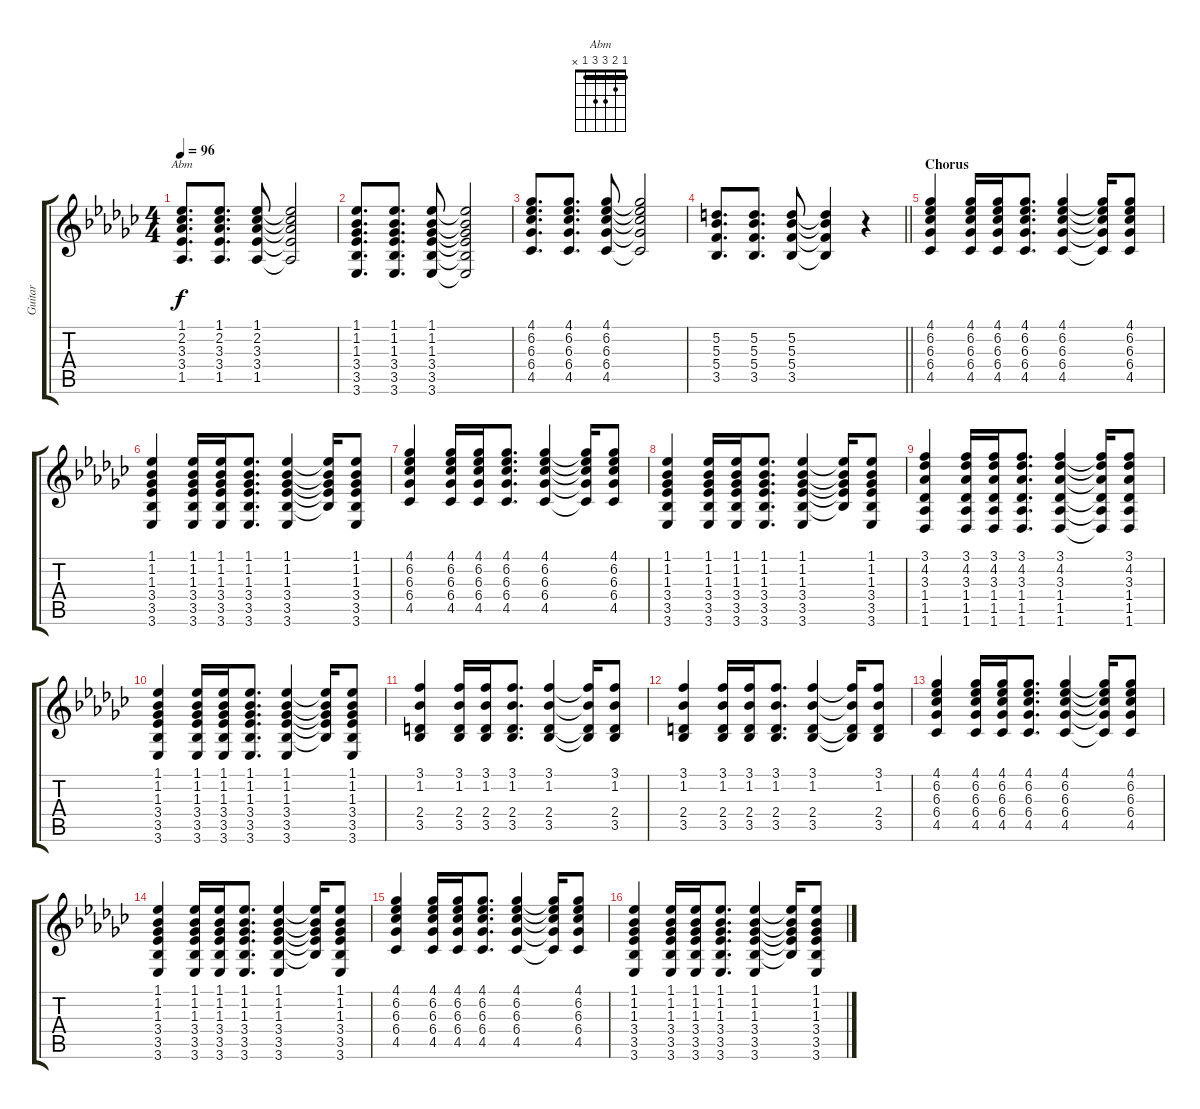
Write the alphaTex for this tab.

\track ("Guitar" "Guitar") {instrument distortionguitar}
\staff {score tabs}
\tuning (D4 A3 F3 C3 G2 C2) {hide}
\chord ("Abm" 1 2 3 3 1 x) {barre 1}
\ts (4 4)
\tempo 96
\clef g2
\ks gb
(1.1 2.2 3.3 3.4 1.5).8{d ch "Abm" dy f} (1.1 2.2 3.3 3.4 1.5).8{d} (1.1 2.2 3.3 3.4 1.5).8 (1.1{t} 2.2{t} 3.3{t} 3.4{t} 1.5{t}).2 |
(1.1 1.2 1.3 3.4 3.5 3.6).8{d} (1.1 1.2 1.3 3.4 3.5 3.6).8{d} (1.1 1.2 1.3 3.4 3.5 3.6).8 (1.1{t} 1.2{t} 1.3{t} 3.4{t} 3.5{t} 3.6{t}).2 |
(4.1 6.2 6.3 6.4 4.5).8{d} (4.1 6.2 6.3 6.4 4.5).8{d} (4.1 6.2 6.3 6.4 4.5).8 (4.1{t} 6.2{t} 6.3{t} 6.4{t} 4.5{t}).2 |
\barLineRight lightlight
(5.2 5.3 5.4 3.5).8{d} (5.2 5.3 5.4 3.5).8{d} (5.2 5.3 5.4 3.5).8 (5.2{t} 5.3{t} 5.4{t} 3.5{t}).4 r.4 |
\section ("" "Chorus")
(4.1 6.2 6.3 6.4 4.5).4 (4.1 6.2 6.3 6.4 4.5).16 (4.1 6.2 6.3 6.4 4.5).16 (4.1 6.2 6.3 6.4 4.5).8{d} (4.1 6.2 6.3 6.4 4.5).4 (4.1{t} 6.2{t} 6.3{t} 6.4{t} 4.5{t}).16 (4.1 6.2 6.3 6.4 4.5).8 |
(1.1 1.2 1.3 3.4 3.5 3.6).4 (1.1 1.2 1.3 3.4 3.5 3.6).16 (1.1 1.2 1.3 3.4 3.5 3.6).16 (1.1 1.2 1.3 3.4 3.5 3.6).8{d} (1.1 1.2 1.3 3.4 3.5 3.6).4 (1.1{t} 1.2{t} 1.3{t} 3.4{t} 3.5{t}).16 (1.1 1.2 1.3 3.4 3.5 3.6).8 |
(4.1 6.2 6.3 6.4 4.5).4 (4.1 6.2 6.3 6.4 4.5).16 (4.1 6.2 6.3 6.4 4.5).16 (4.1 6.2 6.3 6.4 4.5).8{d} (4.1 6.2 6.3 6.4 4.5).4 (4.1{t} 6.2{t} 6.3{t} 6.4{t} 4.5{t}).16 (4.1 6.2 6.3 6.4 4.5).8 |
(1.1 1.2 1.3 3.4 3.5 3.6).4 (1.1 1.2 1.3 3.4 3.5 3.6).16 (1.1 1.2 1.3 3.4 3.5 3.6).16 (1.1 1.2 1.3 3.4 3.5 3.6).8{d} (1.1 1.2 1.3 3.4 3.5 3.6).4 (1.1{t} 1.2{t} 1.3{t} 3.4{t} 3.5{t}).16 (1.1 1.2 1.3 3.4 3.5 3.6).8 |
(3.1 4.2 3.3 1.4 1.5 1.6).4 (3.1 4.2 3.3 1.4 1.5 1.6).16 (3.1 4.2 3.3 1.4 1.5 1.6).16 (3.1 4.2 3.3 1.4 1.5 1.6).8{d} (3.1 4.2 3.3 1.4 1.5 1.6).4 (3.1{t} 4.2{t} 3.3{t} 1.4{t} 1.5{t} 1.6{t}).16 (3.1 4.2 3.3 1.4 1.5 1.6).8 |
(1.1 1.2 1.3 3.4 3.5 3.6).4 (1.1 1.2 1.3 3.4 3.5 3.6).16 (1.1 1.2 1.3 3.4 3.5 3.6).16 (1.1 1.2 1.3 3.4 3.5 3.6).8{d} (1.1 1.2 1.3 3.4 3.5 3.6).4 (1.1{t} 1.2{t} 1.3{t} 3.4{t} 3.5{t}).16 (1.1 1.2 1.3 3.4 3.5 3.6).8 |
(3.1 1.2 2.4 3.5).4 (3.1 1.2 2.4 3.5).16 (3.1 1.2 2.4 3.5).16 (3.1 1.2 2.4 3.5).8{d} (3.1 1.2 2.4 3.5).4 (3.1{t} 1.2{t} 2.4{t} 3.5{t}).16 (3.1 1.2 2.4 3.5).8 |
(3.1 1.2 2.4 3.5).4 (3.1 1.2 2.4 3.5).16 (3.1 1.2 2.4 3.5).16 (3.1 1.2 2.4 3.5).8{d} (3.1 1.2 2.4 3.5).4 (3.1{t} 1.2{t} 2.4{t} 3.5{t}).16 (3.1 1.2 2.4 3.5).8 |
(4.1 6.2 6.3 6.4 4.5).4 (4.1 6.2 6.3 6.4 4.5).16 (4.1 6.2 6.3 6.4 4.5).16 (4.1 6.2 6.3 6.4 4.5).8{d} (4.1 6.2 6.3 6.4 4.5).4 (4.1{t} 6.2{t} 6.3{t} 6.4{t} 4.5{t}).16 (4.1 6.2 6.3 6.4 4.5).8 |
(1.1 1.2 1.3 3.4 3.5 3.6).4 (1.1 1.2 1.3 3.4 3.5 3.6).16 (1.1 1.2 1.3 3.4 3.5 3.6).16 (1.1 1.2 1.3 3.4 3.5 3.6).8{d} (1.1 1.2 1.3 3.4 3.5 3.6).4 (1.1{t} 1.2{t} 1.3{t} 3.4{t} 3.5{t}).16 (1.1 1.2 1.3 3.4 3.5 3.6).8 |
(4.1 6.2 6.3 6.4 4.5).4 (4.1 6.2 6.3 6.4 4.5).16 (4.1 6.2 6.3 6.4 4.5).16 (4.1 6.2 6.3 6.4 4.5).8{d} (4.1 6.2 6.3 6.4 4.5).4 (4.1{t} 6.2{t} 6.3{t} 6.4{t} 4.5{t}).16 (4.1 6.2 6.3 6.4 4.5).8 |
(1.1 1.2 1.3 3.4 3.5 3.6).4 (1.1 1.2 1.3 3.4 3.5 3.6).16 (1.1 1.2 1.3 3.4 3.5 3.6).16 (1.1 1.2 1.3 3.4 3.5 3.6).8{d} (1.1 1.2 1.3 3.4 3.5 3.6).4 (1.1{t} 1.2{t} 1.3{t} 3.4{t} 3.5{t}).16 (1.1 1.2 1.3 3.4 3.5 3.6).8
